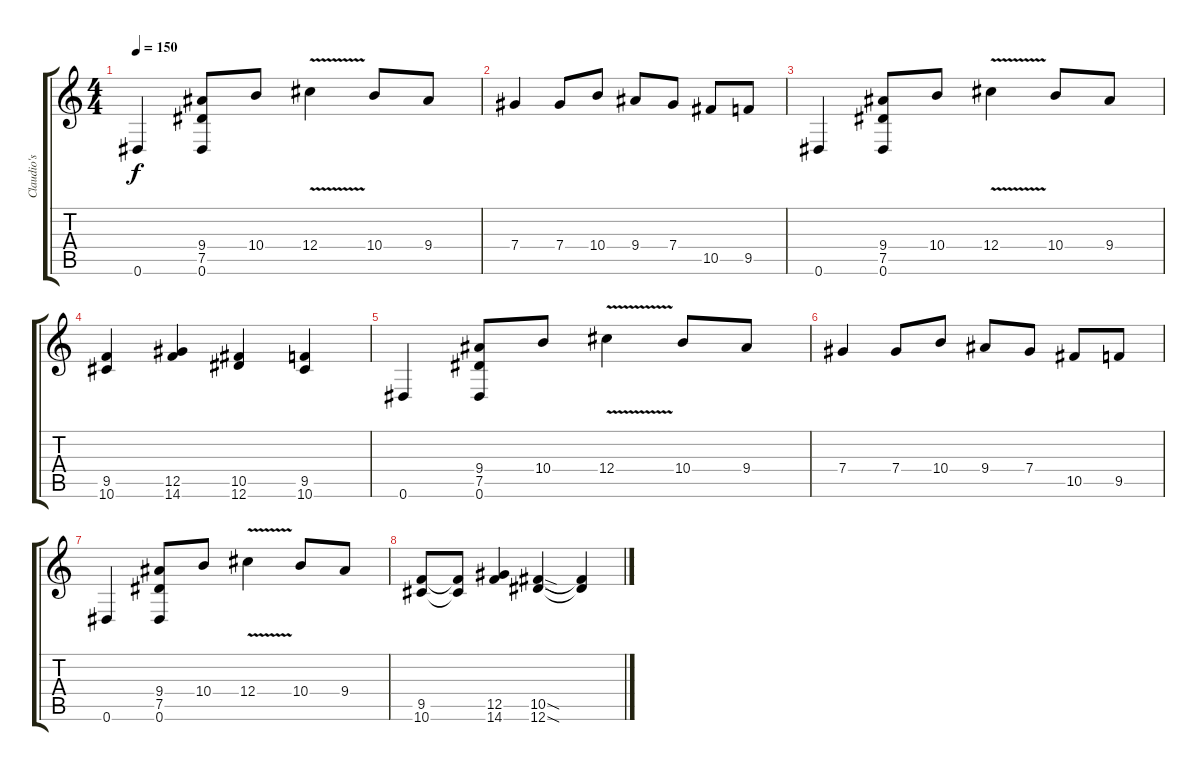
\track ("Claudio's Acoustic" "Claudio's ") {instrument acousticguitarnylon}
\staff {score tabs}
\tuning (Eb4 Bb3 Gb3 Db3 Ab2 Eb2) {hide}
\ts (4 4)
\tempo 150
\clef g2
\ks c
0.6.4{dy f instrument acousticguitarnylon} (9.4 7.5 0.6).8 10.4.8 12.4{v}.4 10.4.8 9.4.8 |
7.4.4 7.4.8 10.4.8 9.4.8 7.4.8 10.5.8 9.5.8 |
0.6.4 (9.4 7.5 0.6).8 10.4.8 12.4{v}.4 10.4.8 9.4.8 |
(9.5 10.6).4 (12.5 14.6).4 (10.5 12.6).4 (9.5 10.6).4 |
0.6.4 (9.4 7.5 0.6).8 10.4.8 12.4{v}.4 10.4.8 9.4.8 |
7.4.4 7.4.8 10.4.8 9.4.8 7.4.8 10.5.8 9.5.8 |
0.6.4 (9.4 7.5 0.6).8 10.4.8 12.4{v}.4 10.4.8 9.4.8 |
(9.5 10.6).8 (9.5{t} 10.6{t}).8 (12.5 14.6).4 (10.5{sod} 12.6{sod}).4 (10.5{t} 12.6{t}).4
